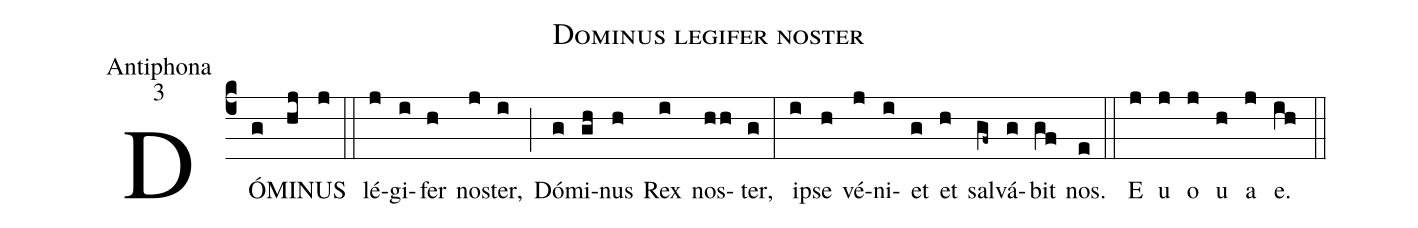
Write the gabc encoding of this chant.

name:Dominus legifer noster;
office-part:Antiphona;
mode:3;
%%
(c4) DÓ(g)MI(hj)NUS(j) (::) lé(j)gi(i)fer(h) nos(j)ter,(i) (;) Dó(g)mi(gh)nus(h) Rex(i) nos(hh)ter,(g) (:) ip(i)se(h) vé(j)ni(i)et(g) et(h) sal(gf~)vá(g)bit(gf) nos.(e) (::) E(j) u(j) o(j) u(h) a(j) e.(ih) (::)
